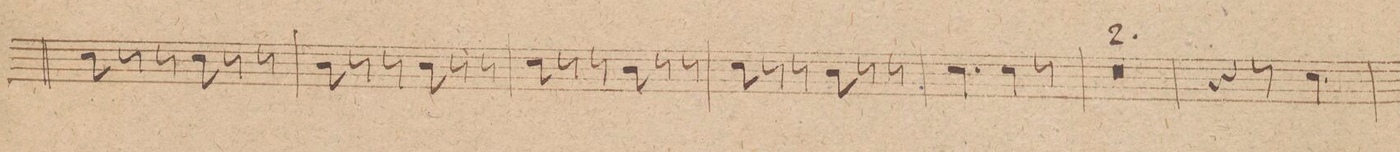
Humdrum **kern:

**kern
*I"Corno 2do in C.
*clefG2
*k[]
*M6/8
8cc\
8r
8r
8cc\
8r
8r
=69
8b\
8r
8r
8b\
8r
8r
=70
8cc\
8r
8r
8b\
8r
8r
=71
8cc\
8r
8r
8b\
8r
8r
=72
4.cc\
4cc\
8r
=73
1.r
=74
=75
4r
8r
[4.cc\
=76
*-
